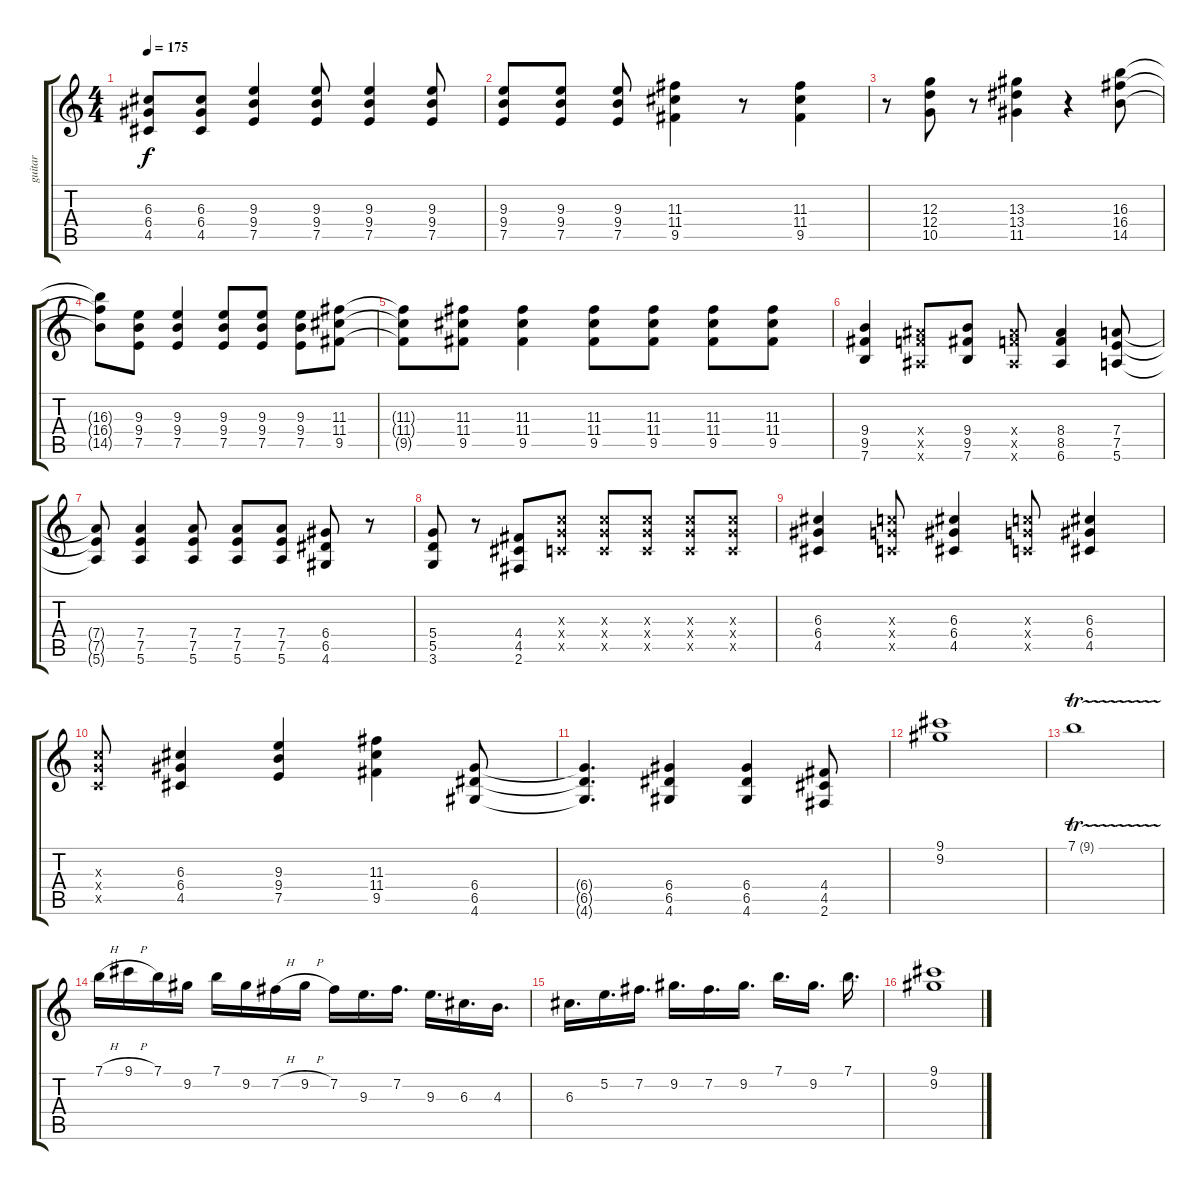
\track ("guitar" "guitar") {instrument distortionguitar}
\staff {score tabs}
\tuning (E4 B3 G3 D3 A2 E2) {hide}
\ts (4 4)
\tempo 175
\clef g2
\ks c
(6.3 6.4 4.5).8{dy f} (6.3 6.4 4.5).8 (9.3 9.4 7.5).4 (9.3 9.4 7.5).8 (9.3 9.4 7.5).4 (9.3 9.4 7.5).8 |
(9.3 9.4 7.5).8 (9.3 9.4 7.5).8 (9.3 9.4 7.5).8 (11.3 11.4 9.5).4 r.8 (11.3 11.4 9.5).4 |
r.8 (12.3 12.4 10.5).8 r.8 (13.3 13.4 11.5).4 r.4 (16.3 16.4 14.5).8 |
(16.3{t} 16.4{t} 14.5{t}).8 (9.3 9.4 7.5).8 (9.3 9.4 7.5).4 (9.3 9.4 7.5).8 (9.3 9.4 7.5).8 (9.3 9.4 7.5).8 (11.3 11.4 9.5).8 |
(11.3{t} 11.4{t} 9.5{t}).8 (11.3 11.4 9.5).8 (11.3 11.4 9.5).4 (11.3 11.4 9.5).8 (11.3 11.4 9.5).8 (11.3 11.4 9.5).8 (11.3 11.4 9.5).8 |
(9.4 9.5 7.6).4 (8.4{x} 8.5{x} 6.6{x}).8 (9.4 9.5 7.6).8 (8.4{x} 8.5{x} 6.6{x}).8 (8.4 8.5 6.6).4 (7.4 7.5 5.6).8 |
(7.4{t} 7.5{t} 5.6{t}).8 (7.4 7.5 5.6).4 (7.4 7.5 5.6).8 (7.4 7.5 5.6).8 (7.4 7.5 5.6).8 (6.4 6.5 4.6).8 r.8 |
(5.4 5.5 3.6).8 r.8 (4.4 4.5 2.6).8 (5.3{x} 5.4{x} 3.5{x}).8 (5.3{x} 5.4{x} 3.5{x}).8 (5.3{x} 5.4{x} 3.5{x}).8 (5.3{x} 5.4{x} 3.5{x}).8 (5.3{x} 5.4{x} 3.5{x}).8 |
(6.3 6.4 4.5).4 (5.3{x} 5.4{x} 3.5{x}).8 (6.3 6.4 4.5).4 (5.3{x} 5.4{x} 3.5{x}).8 (6.3 6.4 4.5).4 |
(5.3{x} 5.4{x} 3.5{x}).8 (6.3 6.4 4.5).4 (9.3 9.4 7.5).4 (11.3 11.4 9.5).4 (6.4 6.5 4.6).8 |
(6.4{t} 6.5{t} 4.6{t}).4{d} (6.4 6.5 4.6).4 (6.4 6.5 4.6).4 (4.4 4.5 2.6).8 |
(9.1 9.2).1 |
7.1{tr (9 32)}.1 |
7.1{h}.16 9.1{h}.16 7.1.16 9.2.16 7.1.16 9.2.16 7.2{h}.16 9.2{h}.16 7.2.16 9.3.16{d} 7.2.16{d} 9.3.16{d} 6.3.16{d} 4.3.16{d} |
6.3.16{d} 5.2.16{d} 7.2.16{d} 9.2.16{d} 7.2.16{d} 9.2.16{d} 7.1.16{d} 9.2.16{d} 7.1.16{d} |
(9.1 9.2).1
